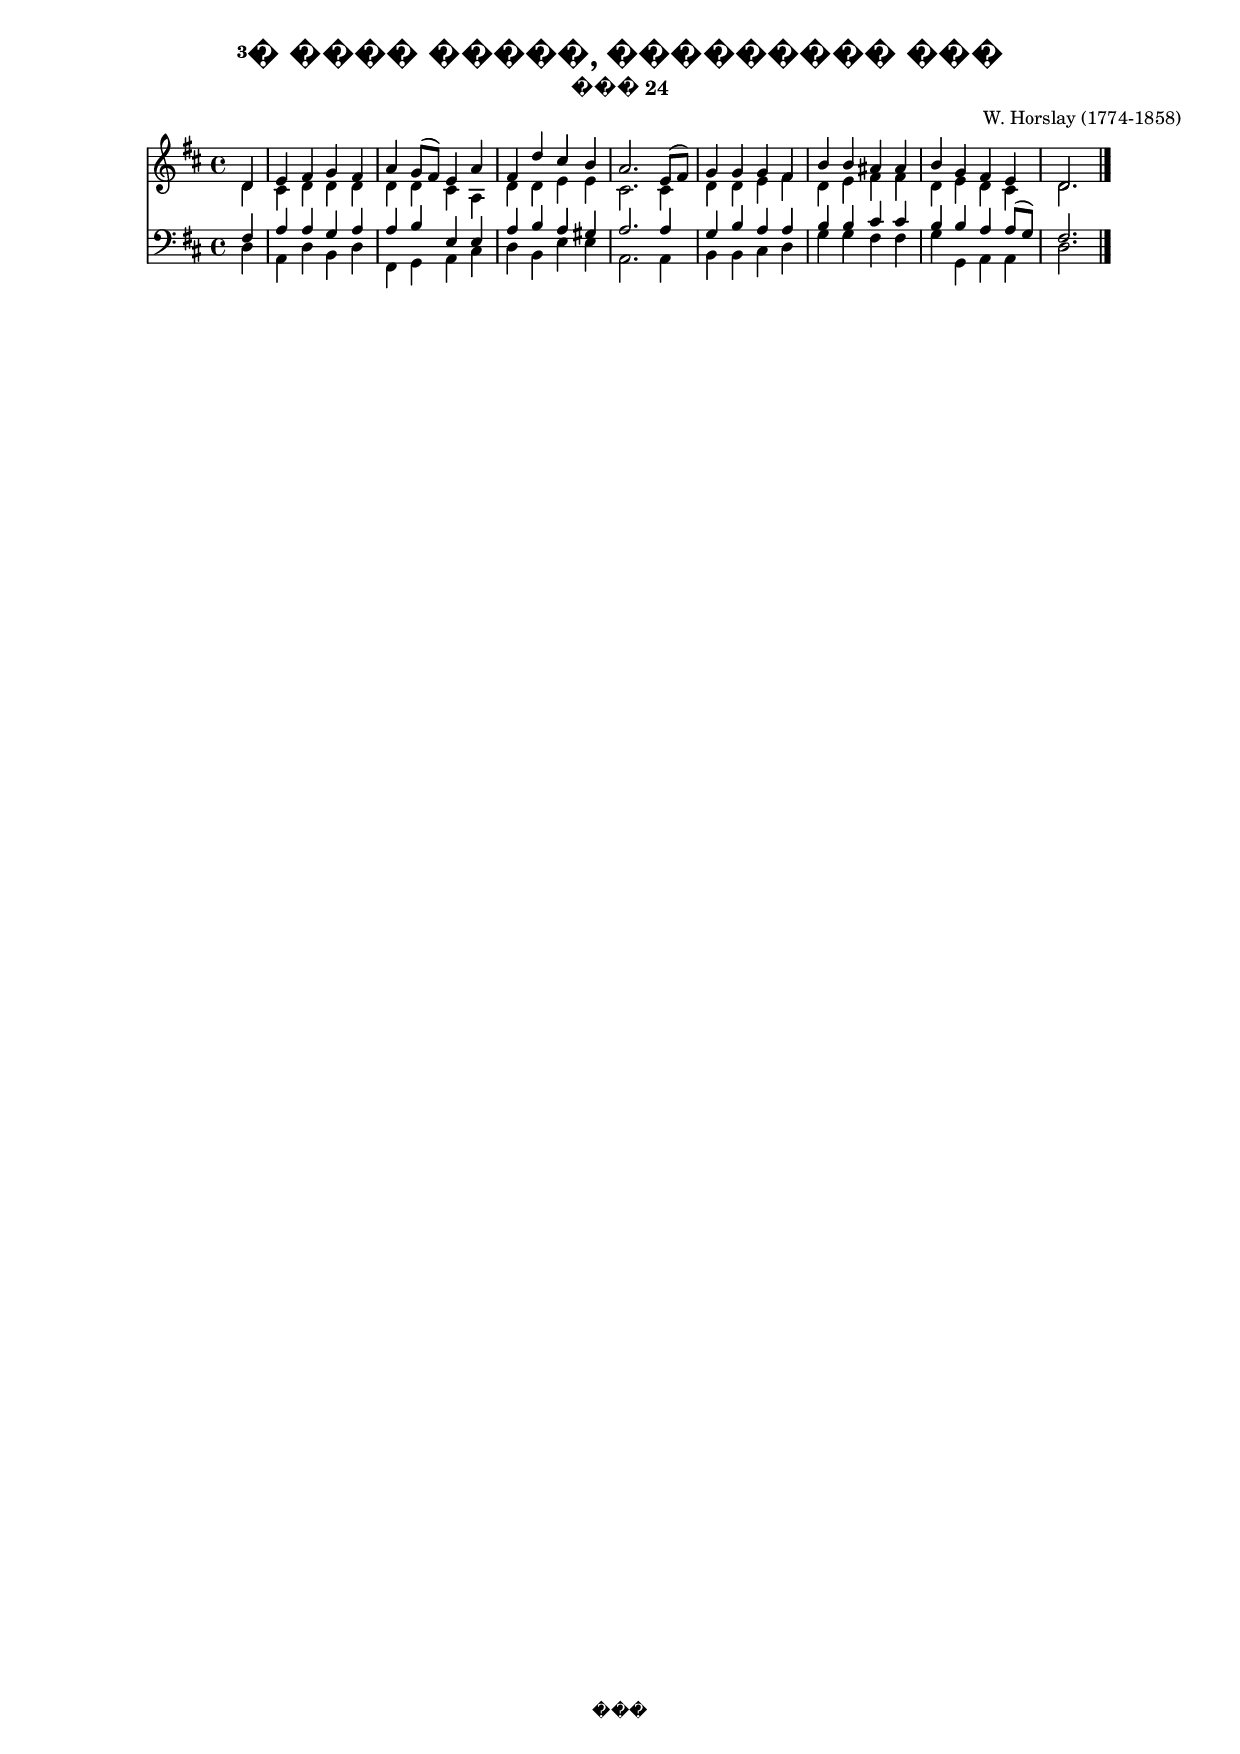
#(ly:set-option 'old-relative)

\include "paper16.ly"
\version "1.9.8"

\header {
	language = "ukrainian"
	encoding = "cp1251"
	pagenumber = "no"
	title = "³� ���� �����, ��������� ���"
	subtitle = "��� 24"
	composer = "W. Horslay (1774-1858)"
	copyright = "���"
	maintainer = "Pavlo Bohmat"
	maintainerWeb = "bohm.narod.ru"
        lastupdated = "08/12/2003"
}

StaffAVoiceA = \notes\relative c' {
	\property Voice.autoBeaming = ##f
	\property Staff.midiInstrument = "church organ"
	\clef violin
	\key d \major
	\time 4/4 
	\partial 4
	                   
	\slurUp \stemUp d4 | e fis g fis |   % 3
	a   g8[ (   fis) ] e4 a | fis d' cis b |   % 5
	a2.   e8[ (   fis) ] | g4 g g fis |   % 7
	b b ais! ais | b g fis e |   % 9
	d2. 
	\bar "|."
}
StaffAVoiceB = \notes\relative c' {
	\property Voice.autoBeaming = ##f
	\property Staff.midiInstrument = "church organ"
	                   
	\stemDown d4 cis d d d d d cis a d d e e cis2. cis4 d d e fis d e fis fis d e d cis d2. 
}
StaffA = \simultaneous {
	\context Voice="StaffAVoiceA" \StaffAVoiceA
	\context Voice="StaffAVoiceB" \StaffAVoiceB
}
StaffBVoiceA = \notes\relative c {
	\property Voice.autoBeaming = ##f
	\property Staff.midiInstrument = "church organ"
	\clef bass
	\key d \major
	\time 4/4 
	\partial 4
	                   
	\slurUp \stemUp fis4 | a a g a |   % 3
	a b e, e | a b a gis! |   % 5
	a2. a4 | g b a a |   % 7
	b b cis cis | b b a   a8[ (   g) ] |   % 9
	fis2. 
	\bar "|."
}
StaffBVoiceB = \notes\relative c {
	\property Voice.autoBeaming = ##f
	\property Staff.midiInstrument = "church organ"
	                   
	\stemDown d4 a d b d fis, g a cis d b e e a,2. a4 b b cis d g g fis fis g g, a a d2. 
}
StaffB = \simultaneous {
	\context Voice="StaffBVoiceA" \StaffBVoiceA
	\context Voice="StaffBVoiceB" \StaffBVoiceB
}
\score {
	\simultaneous {
		\property Score.skipBars = ##t
		\context Staff="StaffA" \StaffA
		\context Staff="StaffB" \StaffB
	}
	\paper { papersize = "a4" }
	\midi {
	\tempo 4 = 94
    }
}
